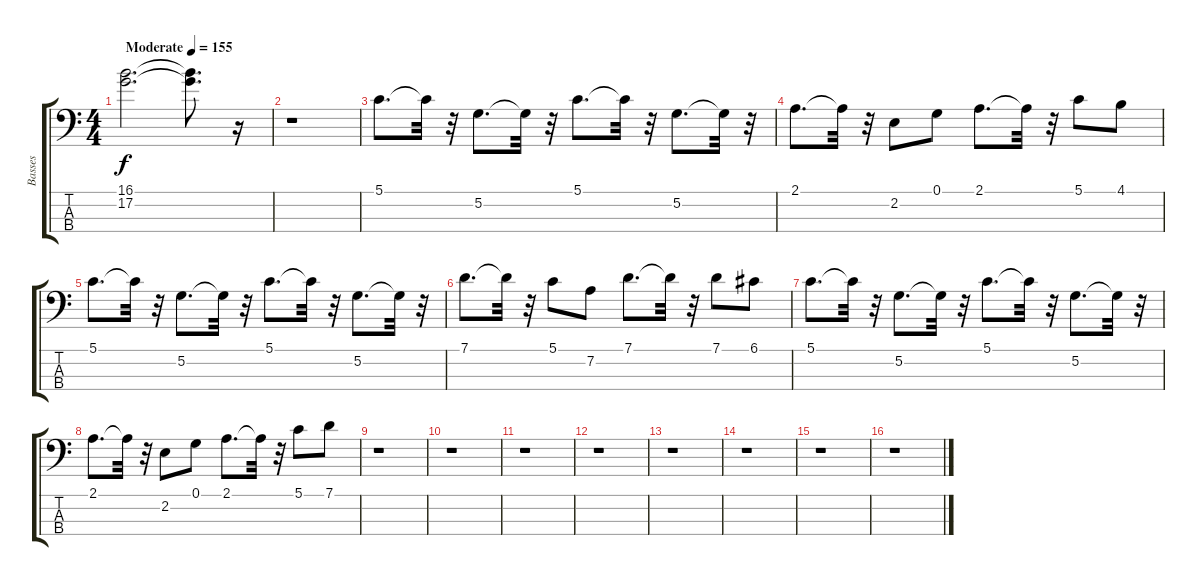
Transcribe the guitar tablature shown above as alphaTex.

\track ("Basses" "Basses") {instrument acousticbass}
\staff {score tabs}
\tuning (G2 D2 A1 E1) {hide}
\ts (4 4)
\tempo (155 "Moderate")
\clef f4
\ks c
(16.1 17.2).2{d dy f instrument acousticbass} (16.1{t} 17.2{t}).8{d} r.16 |
r.1 |
5.1.8{d} 5.1{t}.32 r.32 5.2.8{d} 5.2{t}.32 r.32 5.1.8{d} 5.1{t}.32 r.32 5.2.8{d} 5.2{t}.32 r.32 |
2.1.8{d} 2.1{t}.32 r.32 2.2.8 0.1.8 2.1.8{d} 2.1{t}.32 r.32 5.1.8 4.1.8 |
5.1.8{d} 5.1{t}.32 r.32 5.2.8{d} 5.2{t}.32 r.32 5.1.8{d} 5.1{t}.32 r.32 5.2.8{d} 5.2{t}.32 r.32 |
7.1.8{d} 7.1{t}.32 r.32 5.1.8 7.2.8 7.1.8{d} 7.1{t}.32 r.32 7.1.8 6.1.8 |
5.1.8{d} 5.1{t}.32 r.32 5.2.8{d} 5.2{t}.32 r.32 5.1.8{d} 5.1{t}.32 r.32 5.2.8{d} 5.2{t}.32 r.32 |
2.1.8{d} 2.1{t}.32 r.32 2.2.8 0.1.8 2.1.8{d} 2.1{t}.32 r.32 5.1.8 7.1.8 |
r.1 |
r.1 |
r.1 |
r.1 |
r.1 |
r.1 |
r.1 |
r.1
